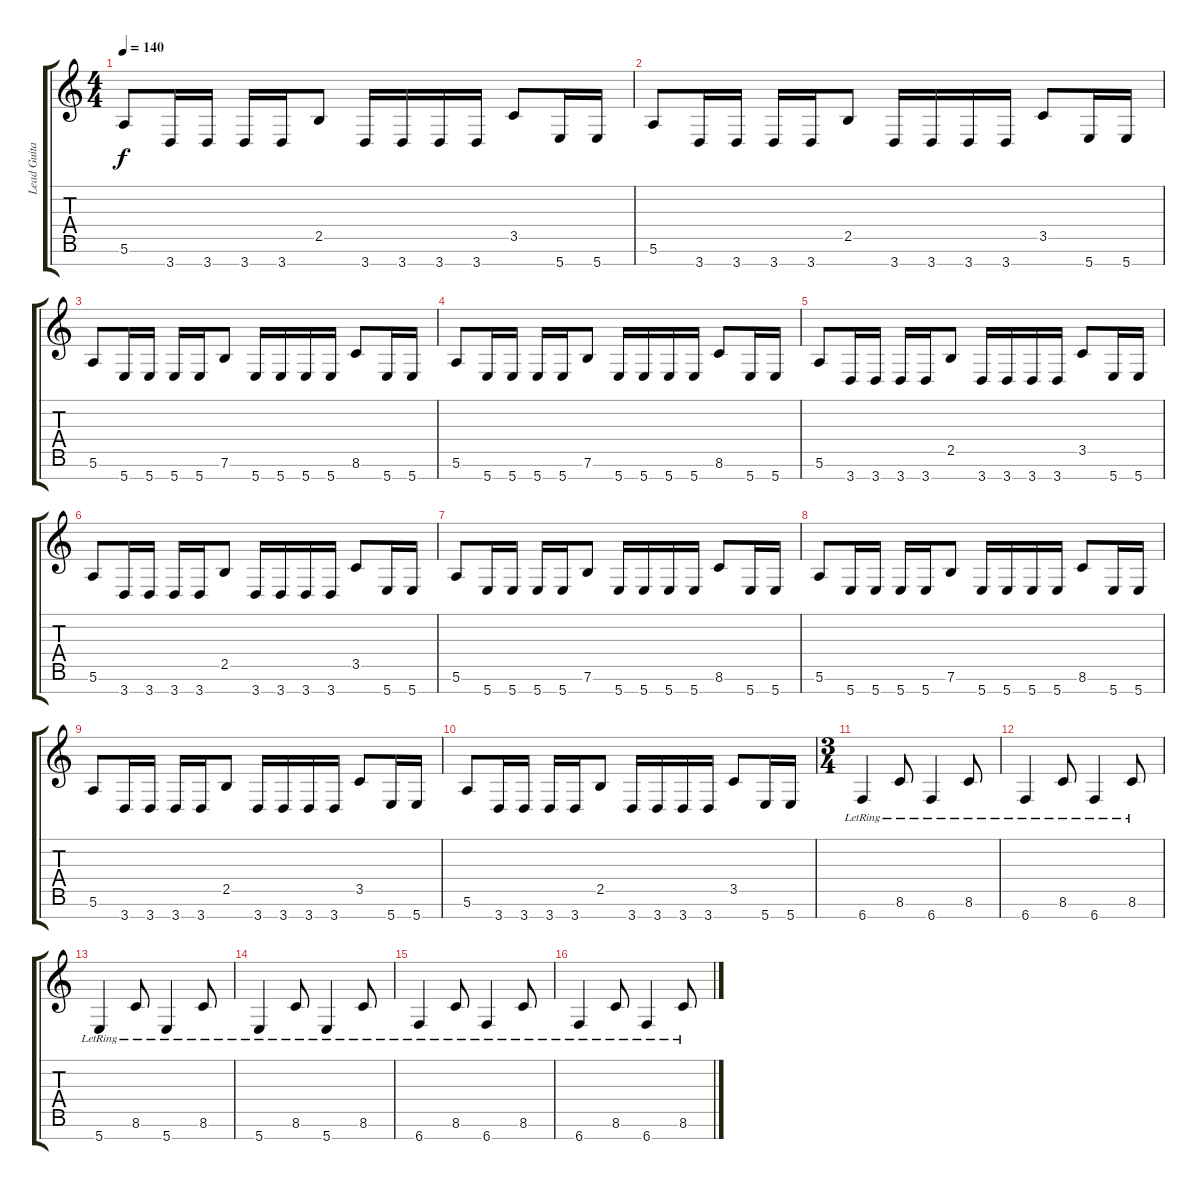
\track ("Lead Guitar I" "Lead Guita") {instrument distortionguitar}
\staff {score tabs}
\tuning (E4 B3 G3 D3 A2 E2 B1) {hide}
\ts (4 4)
\tempo 140
\clef g2
\ks c
5.6.8{dy f} 3.7.16 3.7.16 3.7.16 3.7.16 2.5.8 3.7.16 3.7.16 3.7.16 3.7.16 3.5.8 5.7.16 5.7.16 |
5.6.8 3.7.16 3.7.16 3.7.16 3.7.16 2.5.8 3.7.16 3.7.16 3.7.16 3.7.16 3.5.8 5.7.16 5.7.16 |
5.6.8 5.7.16 5.7.16 5.7.16 5.7.16 7.6.8 5.7.16 5.7.16 5.7.16 5.7.16 8.6.8 5.7.16 5.7.16 |
5.6.8 5.7.16 5.7.16 5.7.16 5.7.16 7.6.8 5.7.16 5.7.16 5.7.16 5.7.16 8.6.8 5.7.16 5.7.16 |
5.6.8 3.7.16 3.7.16 3.7.16 3.7.16 2.5.8 3.7.16 3.7.16 3.7.16 3.7.16 3.5.8 5.7.16 5.7.16 |
5.6.8 3.7.16 3.7.16 3.7.16 3.7.16 2.5.8 3.7.16 3.7.16 3.7.16 3.7.16 3.5.8 5.7.16 5.7.16 |
5.6.8 5.7.16 5.7.16 5.7.16 5.7.16 7.6.8 5.7.16 5.7.16 5.7.16 5.7.16 8.6.8 5.7.16 5.7.16 |
5.6.8 5.7.16 5.7.16 5.7.16 5.7.16 7.6.8 5.7.16 5.7.16 5.7.16 5.7.16 8.6.8 5.7.16 5.7.16 |
5.6.8 3.7.16 3.7.16 3.7.16 3.7.16 2.5.8 3.7.16 3.7.16 3.7.16 3.7.16 3.5.8 5.7.16 5.7.16 |
5.6.8 3.7.16 3.7.16 3.7.16 3.7.16 2.5.8 3.7.16 3.7.16 3.7.16 3.7.16 3.5.8 5.7.16 5.7.16 |
\ts (3 4)
6.7{lr}.4 8.6{lr}.8 6.7{lr}.4 8.6{lr}.8 |
6.7{lr}.4 8.6{lr}.8 6.7{lr}.4 8.6{lr}.8 |
5.7{lr}.4 8.6{lr}.8 5.7{lr}.4 8.6{lr}.8 |
5.7{lr}.4 8.6{lr}.8 5.7{lr}.4 8.6{lr}.8 |
6.7{lr}.4 8.6{lr}.8 6.7{lr}.4 8.6{lr}.8 |
6.7{lr}.4 8.6{lr}.8 6.7{lr}.4 8.6{lr}.8
